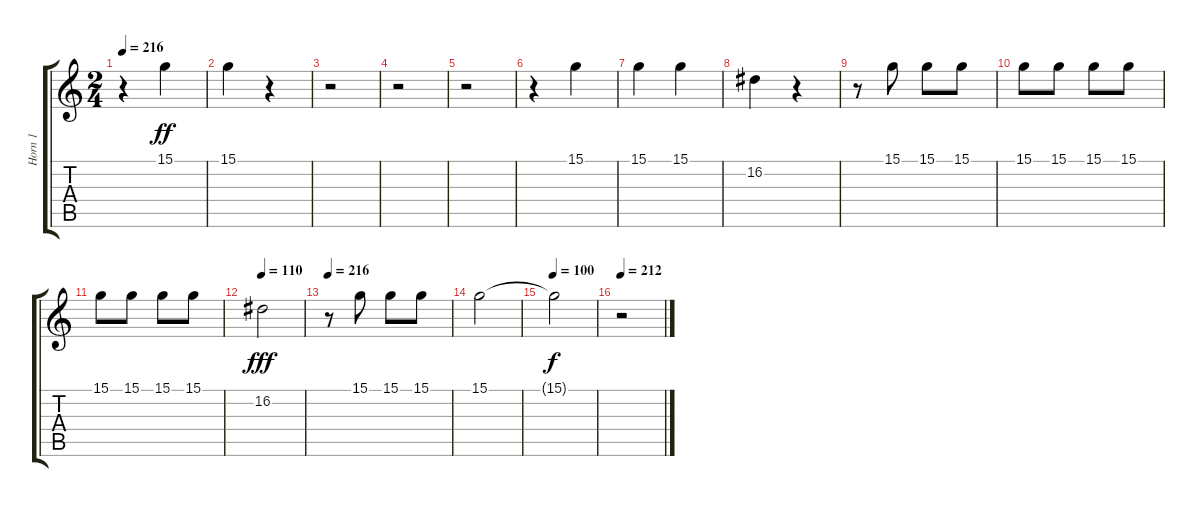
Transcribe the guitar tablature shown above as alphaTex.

\track ("Horn 1" "Horn 1") {instrument frenchhorn}
\staff {score tabs}
\tuning (E4 B3 G3 D3 A2 E2) {hide}
\ts (2 4)
\tempo 216
\clef g2
\ks c
r.4{dy ff} 15.1.4 |
15.1.4 r.4 |
r.2 |
r.2 |
r.2 |
r.4 15.1.4 |
15.1.4 15.1.4 |
16.2.4 r.4 |
r.8 15.1.8 15.1.8 15.1.8 |
15.1.8 15.1.8 15.1.8 15.1.8 |
15.1.8 15.1.8 15.1.8 15.1.8 |
\tempo 110
16.2.2{dy fff} |
\tempo 216
r.8 15.1.8 15.1.8 15.1.8 |
15.1.2 |
\tempo 100
15.1{t}.2{dy f} |
\tempo 212
r.2
